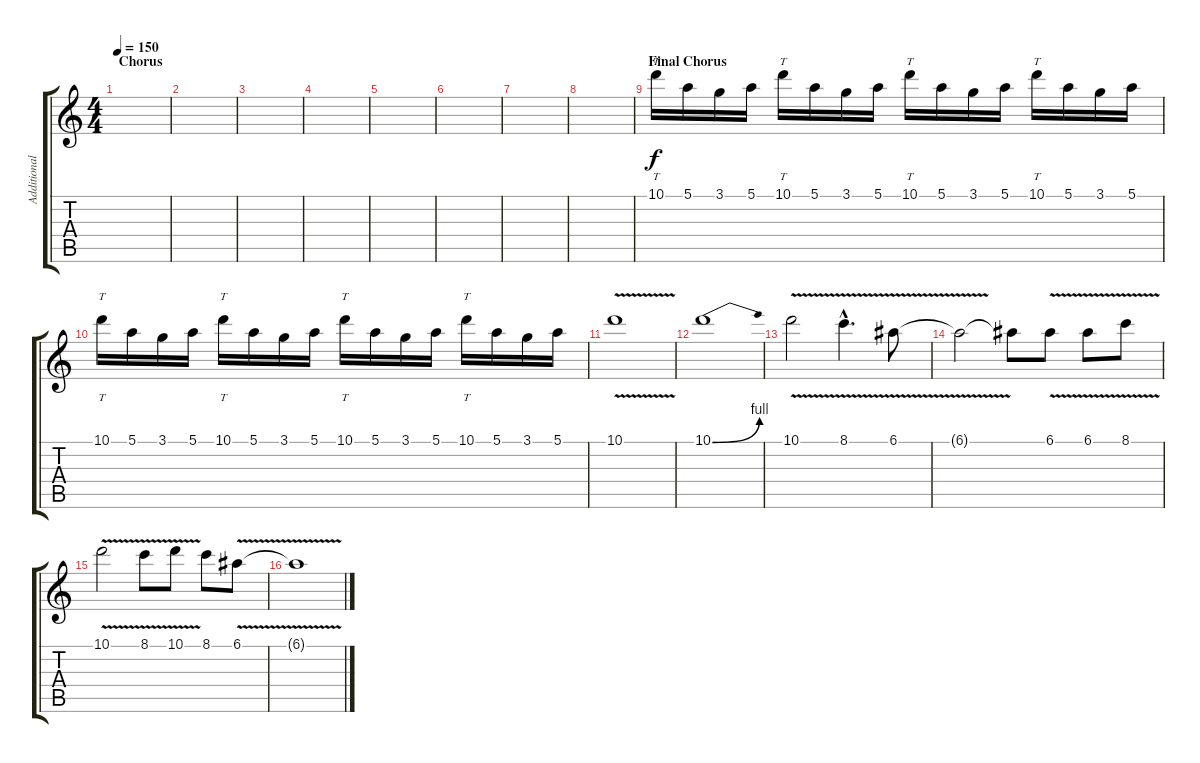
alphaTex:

\track ("Additional Guitar" "Additional") {instrument overdrivenguitar}
\staff {score tabs}
\tuning (E4 B3 G3 D3 A2 E2) {hide}
\ts (4 4)
\section ("" "Chorus")
\tempo 150
\clef g2
\ks c
|
|
|
|
|
|
|
|
\section ("" "Final Chorus")
10.1.16{tt} 5.1.16 3.1.16 5.1.16 10.1.16{tt} 5.1.16 3.1.16 5.1.16 10.1.16{tt} 5.1.16 3.1.16 5.1.16 10.1.16{tt} 5.1.16 3.1.16 5.1.16 |
10.1.16{tt} 5.1.16 3.1.16 5.1.16 10.1.16{tt} 5.1.16 3.1.16 5.1.16 10.1.16{tt} 5.1.16 3.1.16 5.1.16 10.1.16{tt} 5.1.16 3.1.16 5.1.16 |
10.1{v}.1 |
10.1{be (bend 0 0 60 4)}.1 |
10.1{v}.2 8.1{v hac}.4{d} 6.1{v}.8 |
6.1{t}.2 6.1{t}.8 6.1{v}.8 6.1{v}.8 8.1{v}.8 |
10.1{v}.2 8.1{v}.8 10.1{v}.8 8.1.8 6.1{v}.8 |
6.1{t}.1{volume 13}
